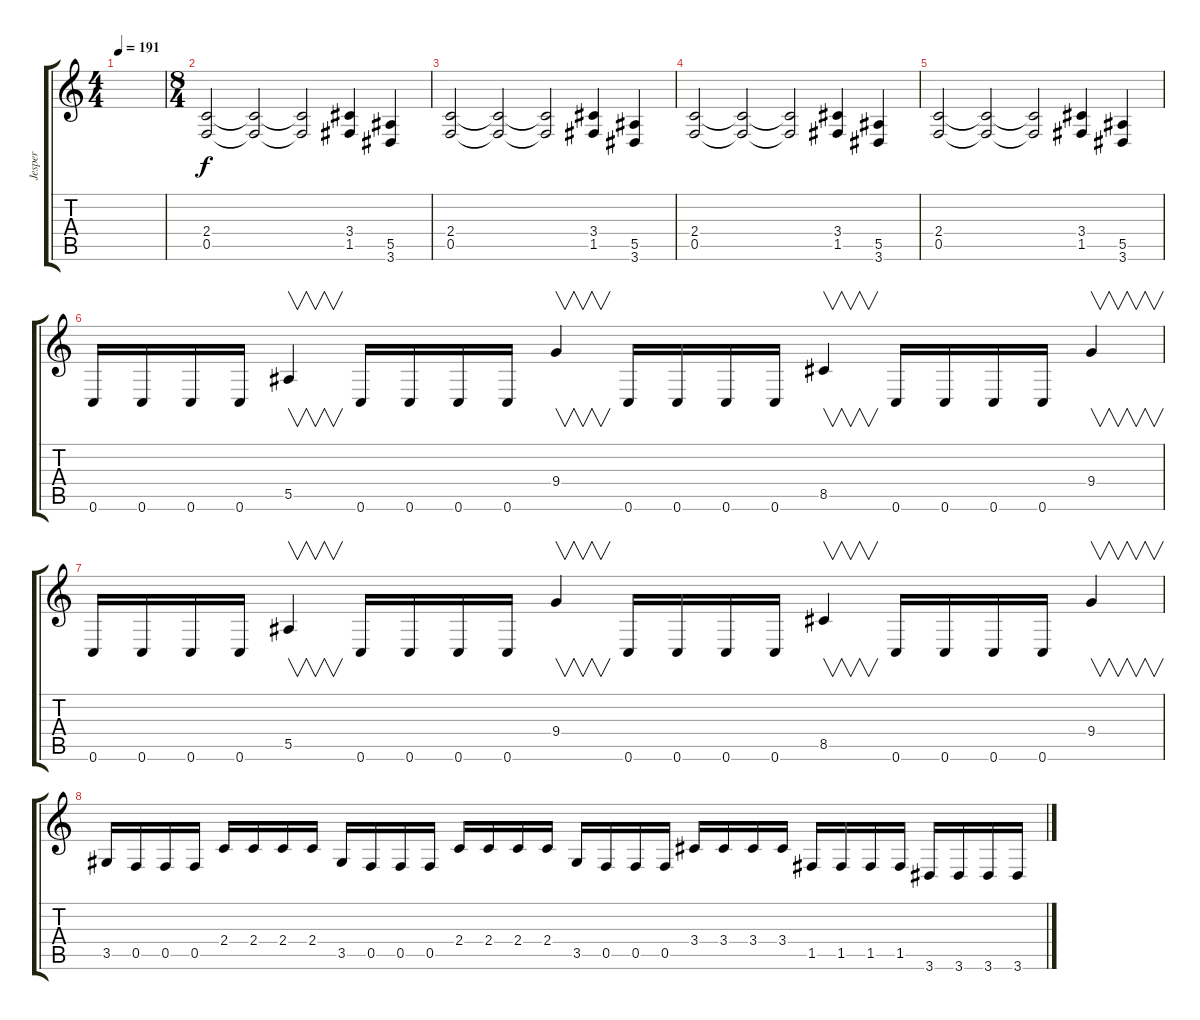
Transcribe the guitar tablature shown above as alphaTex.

\track ("Jesper" "Jesper") {instrument distortionguitar}
\staff {score tabs}
\tuning (C4 G3 Eb3 Bb2 F2 C2) {hide}
\ts (4 4)
\tempo 191
\clef g2
\ks c
|
\ts (8 4)
(2.4 0.5).2 (2.4{t} 0.5{t}).2 (2.4{t} 0.5{t}).2 (3.4 1.5).4 (5.5 3.6).4 |
(2.4 0.5).2 (2.4{t} 0.5{t}).2 (2.4{t} 0.5{t}).2 (3.4 1.5).4 (5.5 3.6).4 |
(2.4 0.5).2 (2.4{t} 0.5{t}).2 (2.4{t} 0.5{t}).2 (3.4 1.5).4 (5.5 3.6).4 |
(2.4 0.5).2 (2.4{t} 0.5{t}).2 (2.4{t} 0.5{t}).2 (3.4 1.5).4 (5.5 3.6).4 |
0.6.16 0.6.16 0.6.16 0.6.16 5.5.4{v} 0.6.16 0.6.16 0.6.16 0.6.16 9.4.4{v} 0.6.16 0.6.16 0.6.16 0.6.16 8.5.4{v} 0.6.16 0.6.16 0.6.16 0.6.16 9.4.4{v} |
0.6.16 0.6.16 0.6.16 0.6.16 5.5.4{v} 0.6.16 0.6.16 0.6.16 0.6.16 9.4.4{v} 0.6.16 0.6.16 0.6.16 0.6.16 8.5.4{v} 0.6.16 0.6.16 0.6.16 0.6.16 9.4.4{v} |
3.5.16 0.5.16 0.5.16 0.5.16 2.4.16 2.4.16 2.4.16 2.4.16 3.5.16 0.5.16 0.5.16 0.5.16 2.4.16 2.4.16 2.4.16 2.4.16 3.5.16 0.5.16 0.5.16 0.5.16 3.4.16 3.4.16 3.4.16 3.4.16 1.5.16 1.5.16 1.5.16 1.5.16 3.6.16 3.6.16 3.6.16 3.6.16
